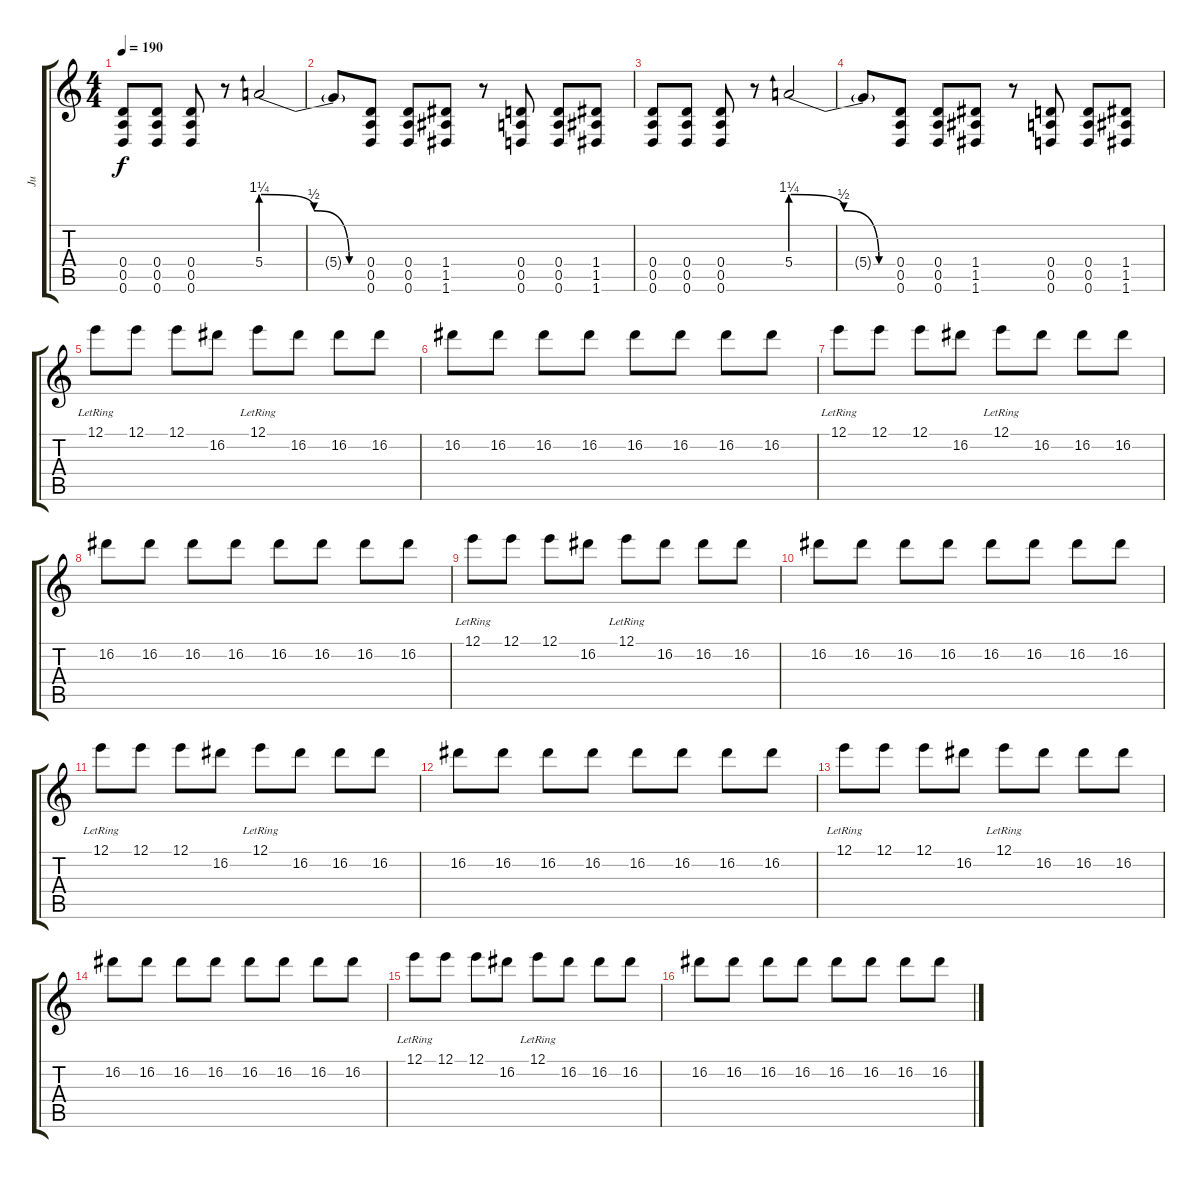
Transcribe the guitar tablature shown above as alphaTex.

\track ("Ju" "Ju") {instrument distortionguitar}
\staff {score tabs}
\tuning (E4 B3 G3 D3 A2 D2) {hide}
\ts (4 4)
\tempo 190
\clef g2
\ks c
(0.4 0.5 0.6).8{dy f} (0.4 0.5 0.6).8 (0.4 0.5 0.6).8 r.8 5.4{be (custom 0 5 30 2 50 0 60 0)}.2 |
5.4{t}.8 (0.4 0.5 0.6).8 (0.4 0.5 0.6).8 (1.4 1.5 1.6).8 r.8 (0.4 0.5 0.6).8 (0.4 0.5 0.6).8 (1.4 1.5 1.6).8 |
(0.4 0.5 0.6).8 (0.4 0.5 0.6).8 (0.4 0.5 0.6).8 r.8 5.4{be (custom 0 5 30 2 50 0 60 0)}.2 |
5.4{t}.8 (0.4 0.5 0.6).8 (0.4 0.5 0.6).8 (1.4 1.5 1.6).8 r.8 (0.4 0.5 0.6).8 (0.4 0.5 0.6).8 (1.4 1.5 1.6).8 |
12.1{lr}.8 12.1.8 12.1.8 16.2.8 12.1{lr}.8 16.2.8 16.2.8 16.2.8 |
16.2.8 16.2.8 16.2.8 16.2.8 16.2.8 16.2.8 16.2.8 16.2.8 |
12.1{lr}.8 12.1.8 12.1.8 16.2.8 12.1{lr}.8 16.2.8 16.2.8 16.2.8 |
16.2.8 16.2.8 16.2.8 16.2.8 16.2.8 16.2.8 16.2.8 16.2.8 |
12.1{lr}.8 12.1.8 12.1.8 16.2.8 12.1{lr}.8 16.2.8 16.2.8 16.2.8 |
16.2.8 16.2.8 16.2.8 16.2.8 16.2.8 16.2.8 16.2.8 16.2.8 |
12.1{lr}.8 12.1.8 12.1.8 16.2.8 12.1{lr}.8 16.2.8 16.2.8 16.2.8 |
16.2.8 16.2.8 16.2.8 16.2.8 16.2.8 16.2.8 16.2.8 16.2.8 |
12.1{lr}.8 12.1.8 12.1.8 16.2.8 12.1{lr}.8 16.2.8 16.2.8 16.2.8 |
16.2.8 16.2.8 16.2.8 16.2.8 16.2.8 16.2.8 16.2.8 16.2.8 |
12.1{lr}.8 12.1.8 12.1.8 16.2.8 12.1{lr}.8 16.2.8 16.2.8 16.2.8 |
16.2.8 16.2.8 16.2.8 16.2.8 16.2.8 16.2.8 16.2.8 16.2.8
